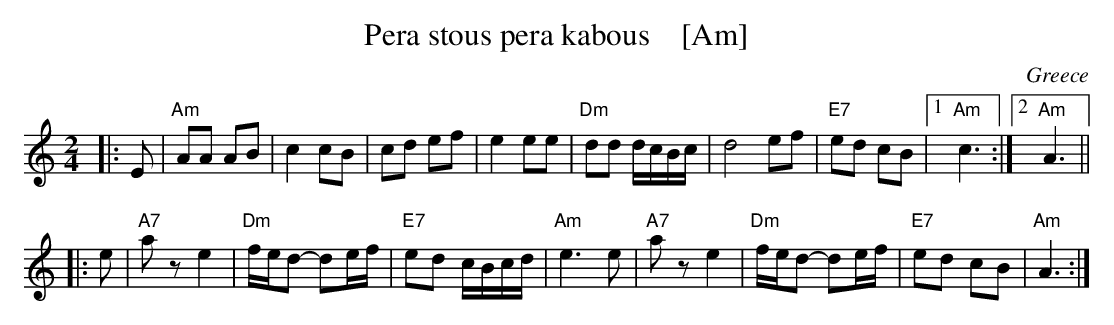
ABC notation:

X:1
T: Pera stous pera kabous    [Am]
O: Greece
M: 2/4
L: 1/8
K: Am
|: E \
| "Am"AA AB | c2 cB | cd ef | e2 ee | "Dm"dd d/c/B/c/ | d4 ef | "E7"ed cB |1 "Am"c3 :|2 "Am"A3 ||
|: e- \
| "A7"az e2 | "Dm"f/e/d- de/f/ | "E7"ed  c/B/c/d/ | "Am"e3e- \
| "A7"az e2 | "Dm"f/e/d- de/f/ | "E7"ed  cB | "Am"A3 :|
